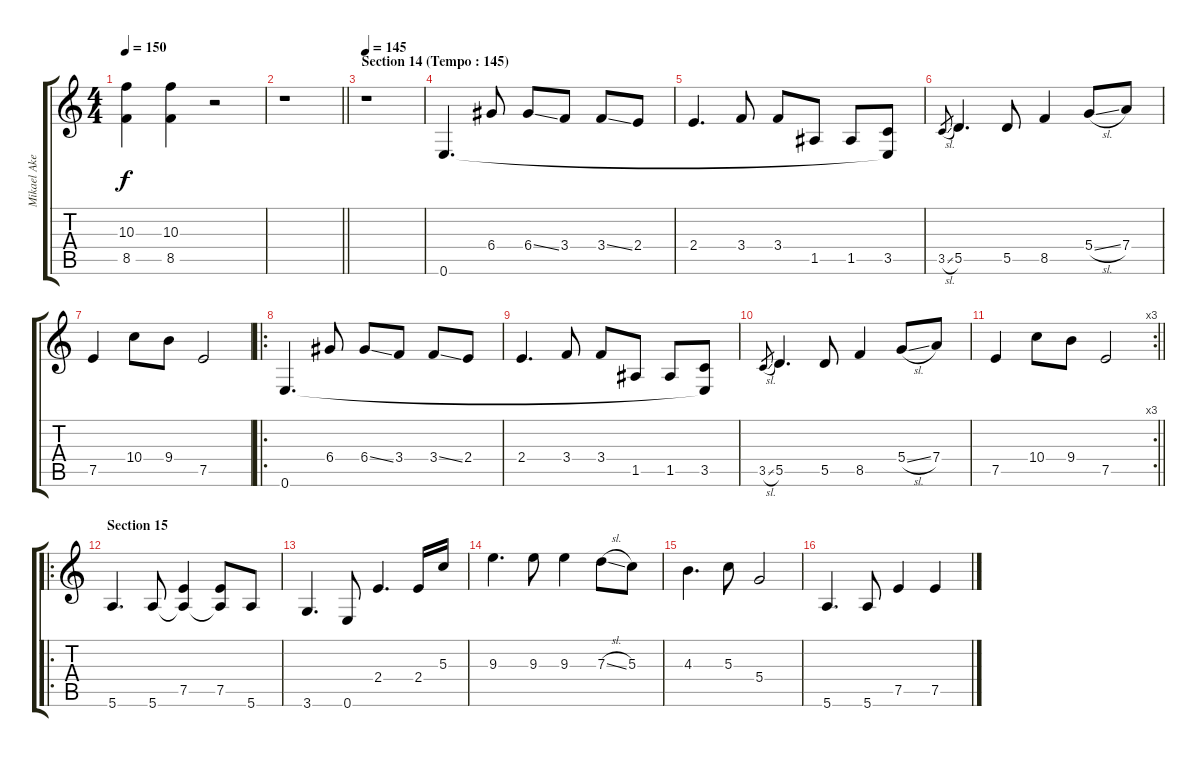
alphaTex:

\track ("Mikael Akerfeldt" "Mikael Ake") {instrument distortionguitar}
\staff {score tabs}
\tuning (E4 B3 G3 D3 A2 E2) {hide}
\ts (4 4)
\tempo 150
\clef g2
\ks c
(10.3 8.5).4{dy f} (10.3 8.5).4 r.2 |
\barLineRight lightlight
r.1 |
\section ("" "Section 14 (Tempo : 145)")
\tempo 145
r.1 |
0.6.4{d} 6.4.8 6.4{ss}.8 3.4.8 3.4{ss}.8 2.4.8 |
2.4.4{d} 3.4.8 3.4.8 1.5.8 1.5.8 (3.5 0.6{t}).8 |
3.5{sl}.8{gr} 5.5.4{d} 5.5.8 8.5.4 5.4{sl}.8 7.4.8 |
7.5.4 10.4.8 9.4.8 7.5.2 |
\ro
0.6.4{d} 6.4.8 6.4{ss}.8 3.4.8 3.4{ss}.8 2.4.8 |
2.4.4{d} 3.4.8 3.4.8 1.5.8 1.5.8 (3.5 0.6{t}).8 |
3.5{sl}.8{gr} 5.5.4{d} 5.5.8 8.5.4 5.4{sl}.8 7.4.8 |
\rc 3
\barLineRight lightlight
7.5.4 10.4.8 9.4.8 7.5.2 |
\ro
\section ("" "Section 15")
5.6.4{d} 5.6.8 (7.5 5.6{t}).4 (7.5 5.6{t}).8 5.6.8 |
3.6.4{d} 0.6.8 2.4.4{d} 2.4.16 5.3.16 |
9.3.4{d} 9.3.8 9.3.4 7.3{sl}.8 5.3.8 |
4.3.4{d} 5.3.8 5.4.2 |
5.6.4{d} 5.6.8 7.5.4 7.5.4
